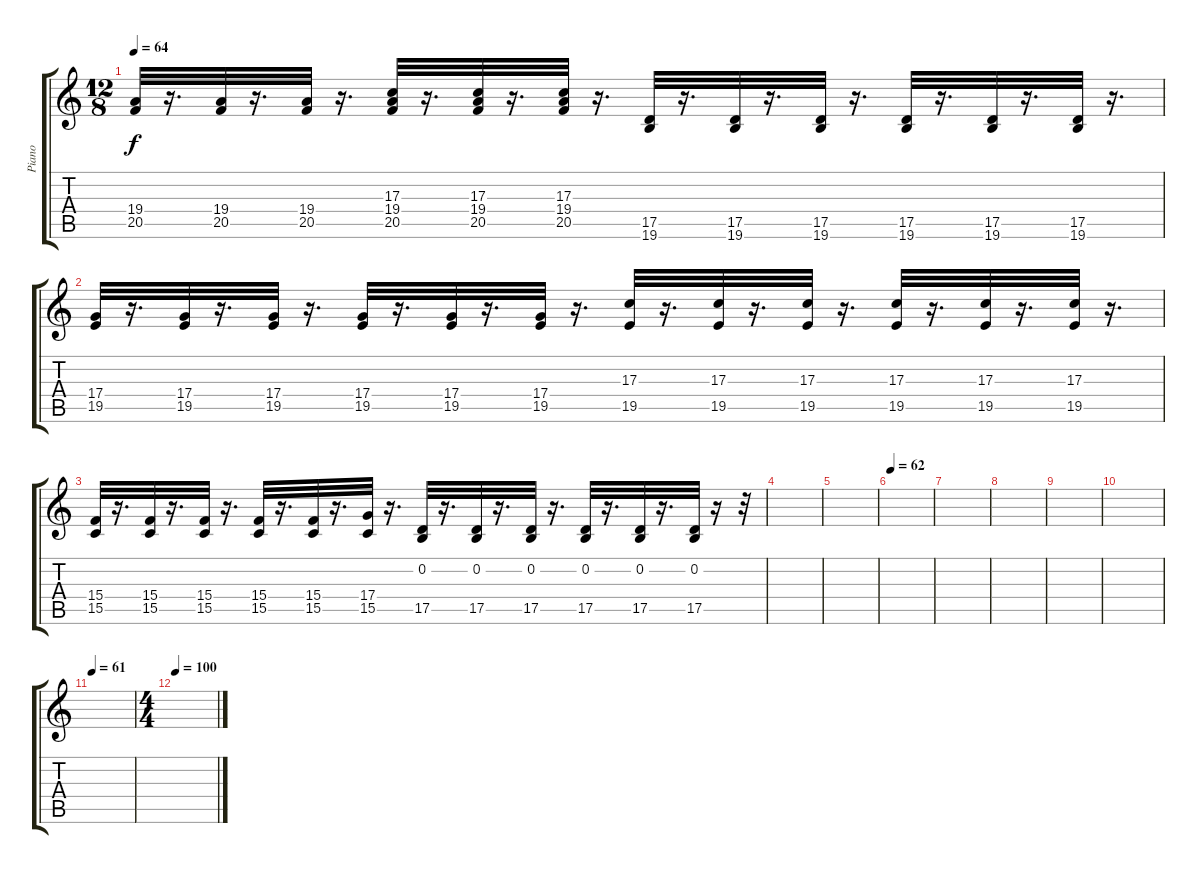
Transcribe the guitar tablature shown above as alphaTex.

\track ("Piano" "Piano") {instrument acousticgrandpiano}
\staff {score tabs}
\tuning (E4 B3 G3 D3 A2 E2) {hide}
\ts (12 8)
\tempo 64
\clef g2
\ks c
(19.4 20.5).32{dy f} r.16{d} (19.4 20.5).32 r.16{d} (19.4 20.5).32 r.16{d} (17.3 19.4 20.5).32 r.16{d} (17.3 19.4 20.5).32 r.16{d} (17.3 19.4 20.5).32 r.16{d} (17.5 19.6).32 r.16{d} (17.5 19.6).32 r.16{d} (17.5 19.6).32 r.16{d} (17.5 19.6).32 r.16{d} (17.5 19.6).32 r.16{d} (17.5 19.6).32 r.16{d} |
(17.4 19.5).32 r.16{d} (17.4 19.5).32 r.16{d} (17.4 19.5).32 r.16{d} (17.4 19.5).32 r.16{d} (17.4 19.5).32 r.16{d} (17.4 19.5).32 r.16{d} (17.3 19.5).32 r.16{d} (17.3 19.5).32 r.16{d} (17.3 19.5).32 r.16{d} (17.3 19.5).32 r.16{d} (17.3 19.5).32 r.16{d} (17.3 19.5).32 r.16{d} |
(15.4 15.5).32 r.16{d} (15.4 15.5).32 r.16{d} (15.4 15.5).32 r.16{d} (15.4 15.5).32 r.16{d} (15.4 15.5).32 r.16{d} (17.4 15.5).32 r.16{d} (0.2 17.5).32 r.16{d} (0.2 17.5).32 r.16{d} (0.2 17.5).32 r.16{d} (0.2 17.5).32 r.16{d} (0.2 17.5).32 r.16{d} (0.2 17.5).32 r.16 r.32 |
|
|
\tempo 62
|
|
|
|
|
\tempo 61
|
\ts (4 4)
\tempo 100
